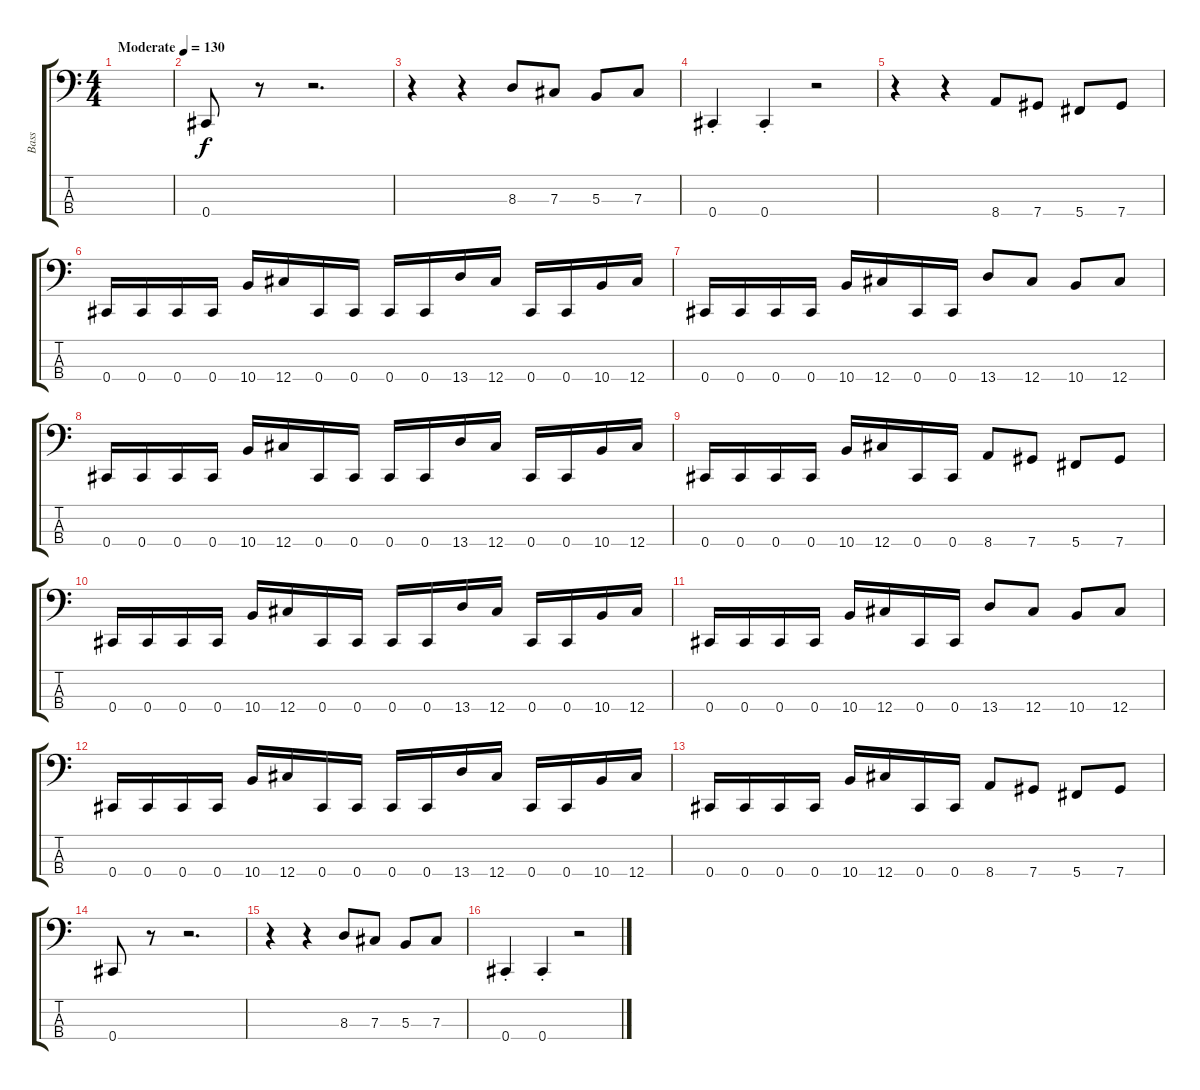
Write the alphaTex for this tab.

\track ("Bass" "Bass") {instrument slapbass1}
\staff {score tabs}
\tuning (E2 B1 Gb1 Db1) {hide}
\ts (4 4)
\tempo (130 "Moderate")
\clef f4
\ks c
|
0.4.8 r.8 r.2{d} |
r.4 r.4 8.3.8 7.3.8 5.3.8 7.3.8 |
0.4{st}.4 0.4{st}.4 r.2 |
r.4 r.4 8.4.8 7.4.8 5.4.8 7.4.8 |
0.4.16 0.4.16 0.4.16 0.4.16 10.4.16 12.4.16 0.4.16 0.4.16 0.4.16 0.4.16 13.4.16 12.4.16 0.4.16 0.4.16 10.4.16 12.4.16 |
0.4.16 0.4.16 0.4.16 0.4.16 10.4.16 12.4.16 0.4.16 0.4.16 13.4.8 12.4.8 10.4.8 12.4.8 |
0.4.16 0.4.16 0.4.16 0.4.16 10.4.16 12.4.16 0.4.16 0.4.16 0.4.16 0.4.16 13.4.16 12.4.16 0.4.16 0.4.16 10.4.16 12.4.16 |
0.4.16 0.4.16 0.4.16 0.4.16 10.4.16 12.4.16 0.4.16 0.4.16 8.4.8 7.4.8 5.4.8 7.4.8 |
0.4.16 0.4.16 0.4.16 0.4.16 10.4.16 12.4.16 0.4.16 0.4.16 0.4.16 0.4.16 13.4.16 12.4.16 0.4.16 0.4.16 10.4.16 12.4.16 |
0.4.16 0.4.16 0.4.16 0.4.16 10.4.16 12.4.16 0.4.16 0.4.16 13.4.8 12.4.8 10.4.8 12.4.8 |
0.4.16 0.4.16 0.4.16 0.4.16 10.4.16 12.4.16 0.4.16 0.4.16 0.4.16 0.4.16 13.4.16 12.4.16 0.4.16 0.4.16 10.4.16 12.4.16 |
0.4.16 0.4.16 0.4.16 0.4.16 10.4.16 12.4.16 0.4.16 0.4.16 8.4.8 7.4.8 5.4.8 7.4.8 |
0.4.8 r.8 r.2{d} |
r.4 r.4 8.3.8 7.3.8 5.3.8 7.3.8 |
0.4{st}.4 0.4{st}.4 r.2
